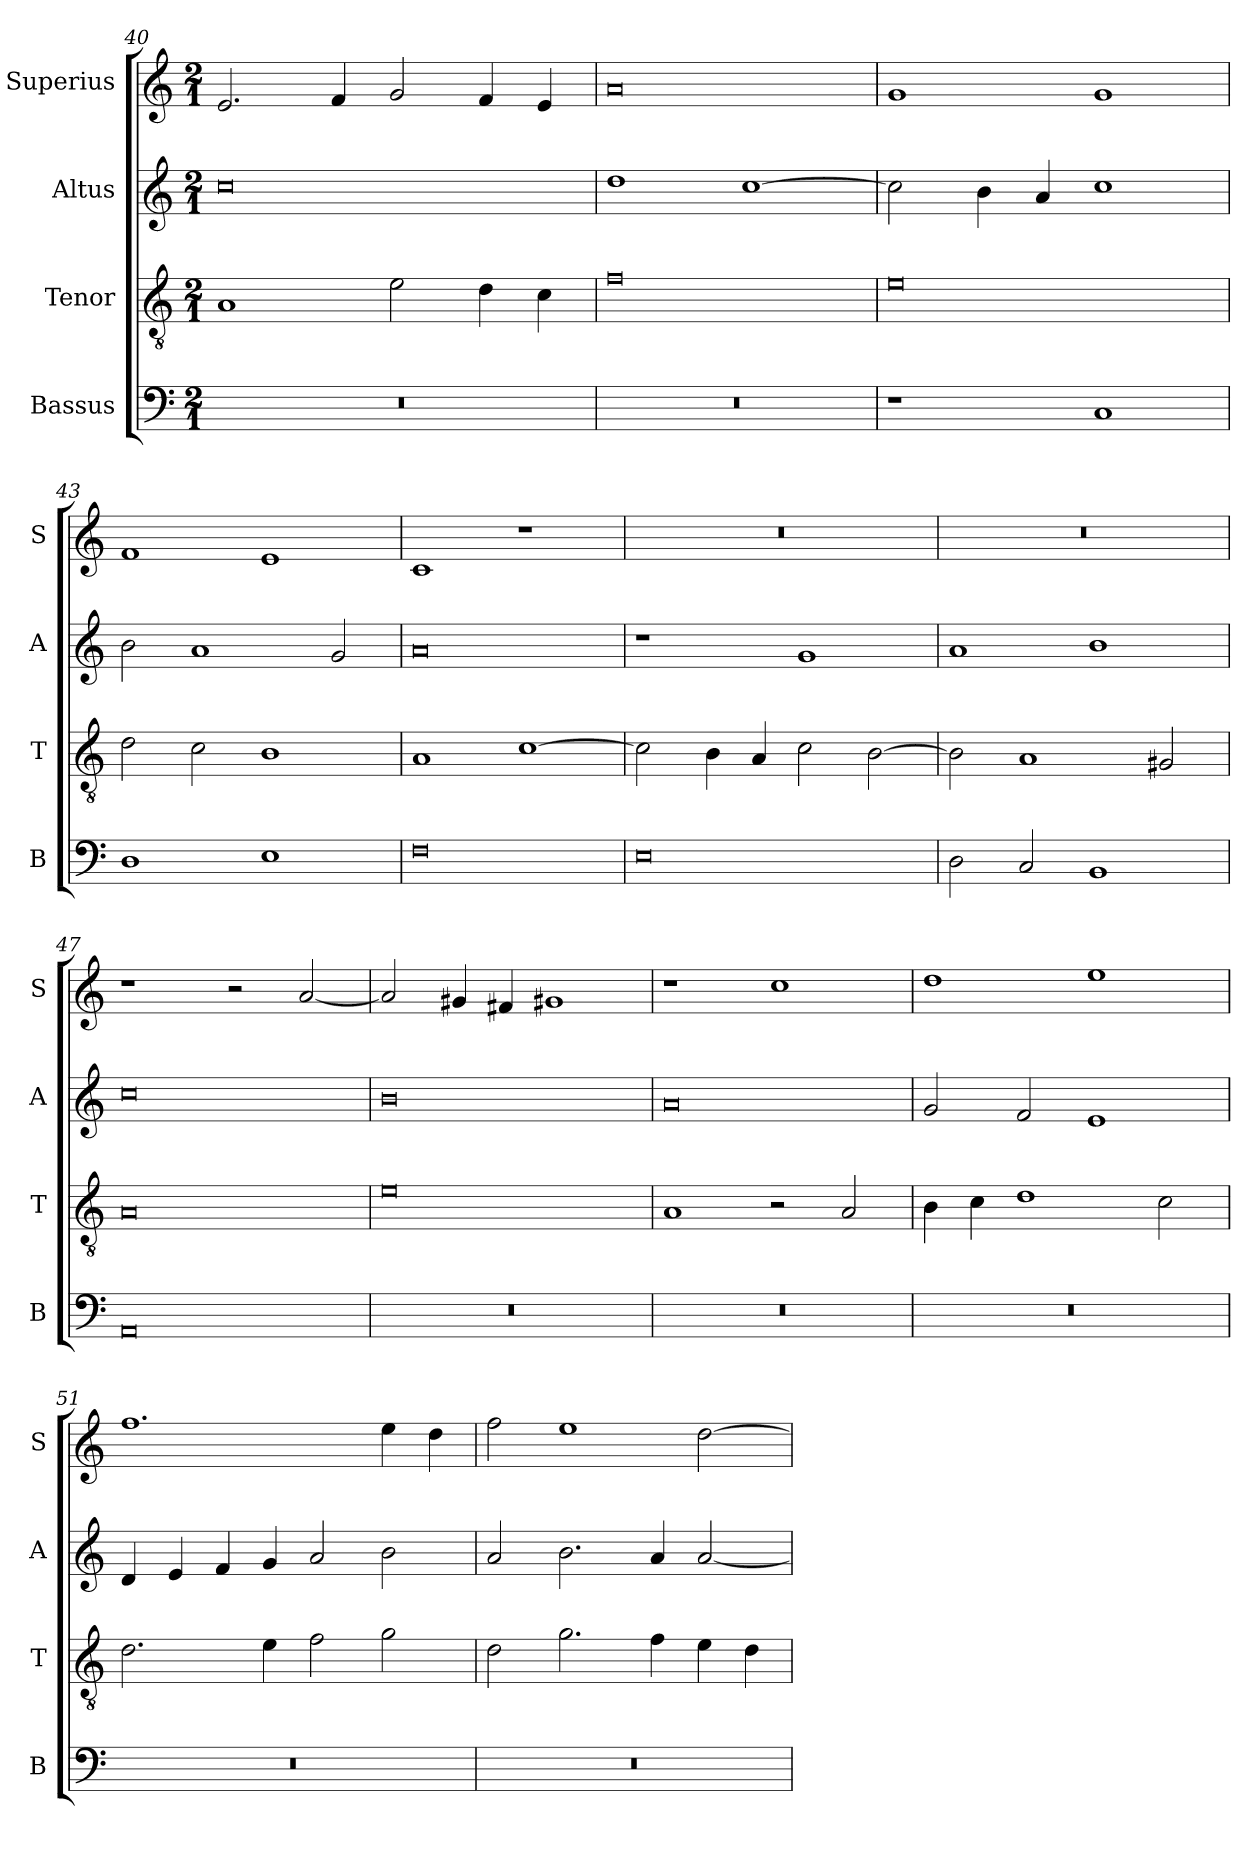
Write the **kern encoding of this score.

**kern	**kern	**kern	**kern
*part4	*part3	*part2	*part1
*staff4	*staff3	*staff2	*staff1
*I"Bassus	*I"Tenor	*I"Altus	*I"Superius
*I'B	*I'T	*I'A	*I'S
*clefF4	*clefGv2	*clefG2	*clefG2
*k[]	*k[]	*k[]	*k[]
*C:	*C:	*C:	*C:
*M2/1	*M2/1	*M2/1	*M2/1
=40	=40	=40	=40
0r	1A	0cc	2.e
.	.	.	4f
.	2e	.	2g
.	4d	.	4f
.	4c	.	4e
=41	=41	=41	=41
0r	0f	1dd	0a
.	.	[1cc	.
=42	=42	=42	=42
1r	0e	2cc]	1g
.	.	4b	.
.	.	4a	.
1C	.	1cc	1g
=43	=43	=43	=43
1D	2d	2b	1f
.	2c	1a	.
1E	1B	.	1e
.	.	2g	.
=44	=44	=44	=44
0F	1A	0a	1c
.	[1c	.	1r
=45	=45	=45	=45
0E	2c]	1r	0r
.	4B	.	.
.	4A	.	.
.	2c	1g	.
.	[2B	.	.
=46	=46	=46	=46
2D	2B]	1a	0r
2C	1A	.	.
1BB	.	1b	.
.	2G#X	.	.
=47	=47	=47	=47
0AA	0A	0cc	1r
.	.	.	2r
.	.	.	[2a
=48	=48	=48	=48
0r	0e	0b	2a]
.	.	.	4g#X
.	.	.	4f#X
.	.	.	1g#X
=49	=49	=49	=49
0r	1A	0a	1r
.	2r	.	1cc
.	2A	.	.
=50	=50	=50	=50
0r	4B	2g	1dd
.	4c	.	.
.	1d	2f	.
.	.	1e	1ee
.	2c	.	.
=51	=51	=51	=51
0r	2.d	4d	1.ff
.	.	4e	.
.	.	4f	.
.	4e	4g	.
.	2f	2a	.
.	2g	2b	4ee
.	.	.	4dd
=52	=52	=52	=52
0r	2d	2a	2ff
.	2.g	2.b	1ee
.	4f	4a	.
.	4e	[2a	[2dd
.	4d	.	.
=	=	=	=
*-	*-	*-	*-
